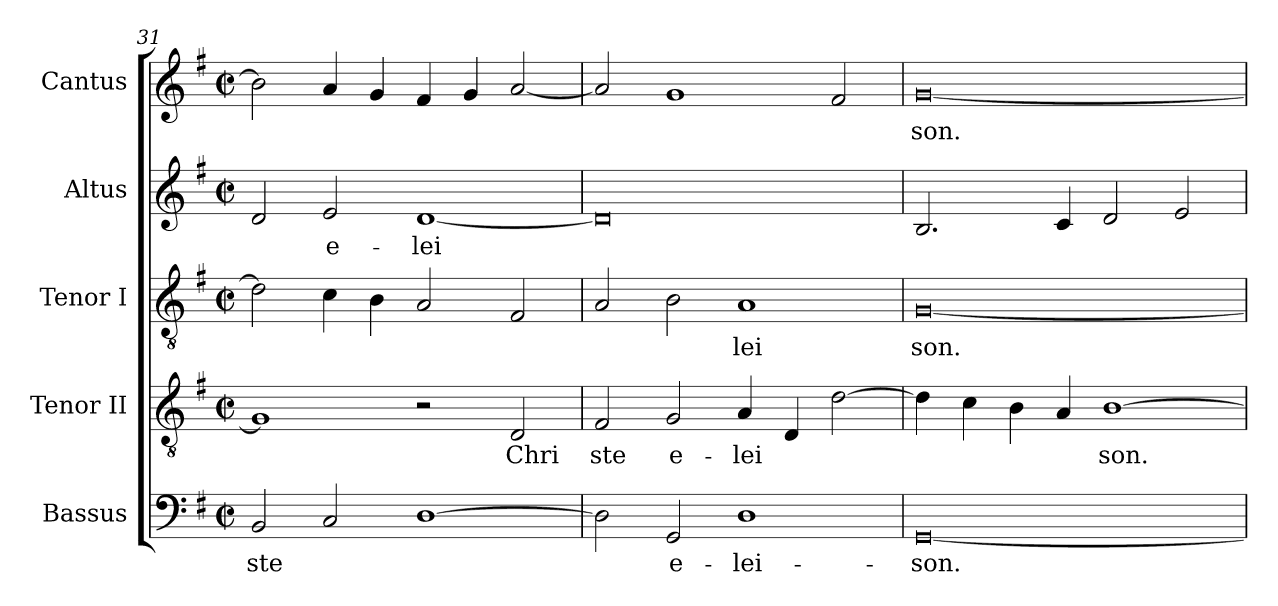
**kern	**text	**kern	**text	**kern	**text	**kern	**text	**kern	**text
*part5	*part5	*part4	*part4	*part3	*part3	*part2	*part2	*part1	*part1
*staff5	*staff5	*staff4	*staff4	*staff3	*staff3	*staff2	*staff2	*staff1	*staff1
*I"Bassus	*	*I"Tenor II	*	*I"Tenor I	*	*I"Altus	*	*I"Cantus	*
*I'B	*	*I'T II	*	*I'T I	*	*I'A	*	*I'C	*
*clefF4	*	*clefGv2	*	*clefGv2	*	*clefG2	*	*clefG2	*
*k[f#]	*	*k[f#]	*	*k[f#]	*	*k[f#]	*	*k[f#]	*
*G:	*	*G:	*	*G:	*	*G:	*	*G:	*
*M2/2	*	*M2/2	*	*M2/2	*	*M2/2	*	*M2/2	*
*met(c|)	*	*met(c|)	*	*met(c|)	*	*met(c|)	*	*met(c|)	*
=31	=31	=31	=31	=31	=31	=31	=31	=31	=31
!	!LO:LY:b:cj	!	!LO:LY:b:cj	!	!LO:LY:b:cj	!	!LO:LY:b:cj	!	!LO:LY:b:cj
2BB/	ste	1G]	.	2d\]	--	2d/	.	2b\]	--
!	!LO:LY:b:cj	!	!	!	!LO:LY:b:cj	!	!LO:LY:b:cj	!	!LO:LY:b:cj
2C/	.	.	.	4c\	--	2e/	e-	4a/	--
!	!	!	!	!	!LO:LY:b:cj	!	!	!	!LO:LY:b:cj
.	.	.	.	4B\	--	.	.	4g/	--
!	!LO:LY:b:cj	!	!	!	!LO:LY:b:cj	!	!LO:LY:b:cj	!	!LO:LY:b:cj
[<1D	.	2r	.	2A/	--	[<1d	-lei-	4f#/	--
!	!	!	!	!	!	!	!	!	!LO:LY:b:cj
.	.	.	.	.	.	.	.	4g/	--
!	!	!	!LO:LY:b:cj	!	!LO:LY:b:cj	!	!	!	!LO:LY:b:cj
.	.	2D/	Chri	2F#/	--	.	.	[<2a/	--
!!LO:LB:g=z
=32	=32	=32	=32	=32	=32	=32	=32	=32	=32
!	!LO:LY:b:cj	!	!LO:LY:b:cj	!	!LO:LY:b:cj	!	!LO:LY:b:cj	!	!LO:LY:b:cj
2D\]	.	2F#/	ste	2A/	--	0d]	--	2a/]	--
!	!LO:LY:b:cj	!	!LO:LY:b:cj	!	!LO:LY:b:cj	!	!	!	!LO:LY:b:cj
2GG/	e-	2G/	e-	2B\	--	.	.	1g	--
!	!LO:LY:b:cj	!	!LO:LY:b:cj	!	!LO:LY:b:cj	!	!	!	!
1D	-lei-	4A/	-lei-	1A	-lei	.	.	.	.
!	!	!	!LO:LY:b:cj	!	!	!	!	!	!
.	.	4D/	--	.	.	.	.	.	.
!	!	!	!LO:LY:b:cj	!	!	!	!	!	!LO:LY:b:cj
.	.	[>2d\	--	.	.	.	.	2f#/	--
=33	=33	=33	=33	=33	=33	=33	=33	=33	=33
!	!LO:LY:b:cj	!	!LO:LY:b:cj	!	!LO:LY:b:cj	!	!LO:LY:b:cj	!	!LO:LY:b:cj
[<0GG	-son.	4d\]	--	[<0G	son.	2.B/	--	[<0g	-son.
!	!	!	!LO:LY:b:cj	!	!	!	!	!	!
.	.	4c\	--	.	.	.	.	.	.
!	!	!	!LO:LY:b:cj	!	!	!	!	!	!
.	.	4B\	--	.	.	.	.	.	.
!	!	!	!LO:LY:b:cj	!	!	!	!LO:LY:b:cj	!	!
.	.	4A/	--	.	.	4c/	--	.	.
!	!	!	!LO:LY:b:cj	!	!	!	!LO:LY:b:cj	!	!
.	.	[>1B	-son.	.	.	2d/	--	.	.
!	!	!	!	!	!	!	!LO:LY:b:cj	!	!
.	.	.	.	.	.	2e/	--	.	.
=	=	=	=	=	=	=	=	=	=
*-	*-	*-	*-	*-	*-	*-	*-	*-	*-
